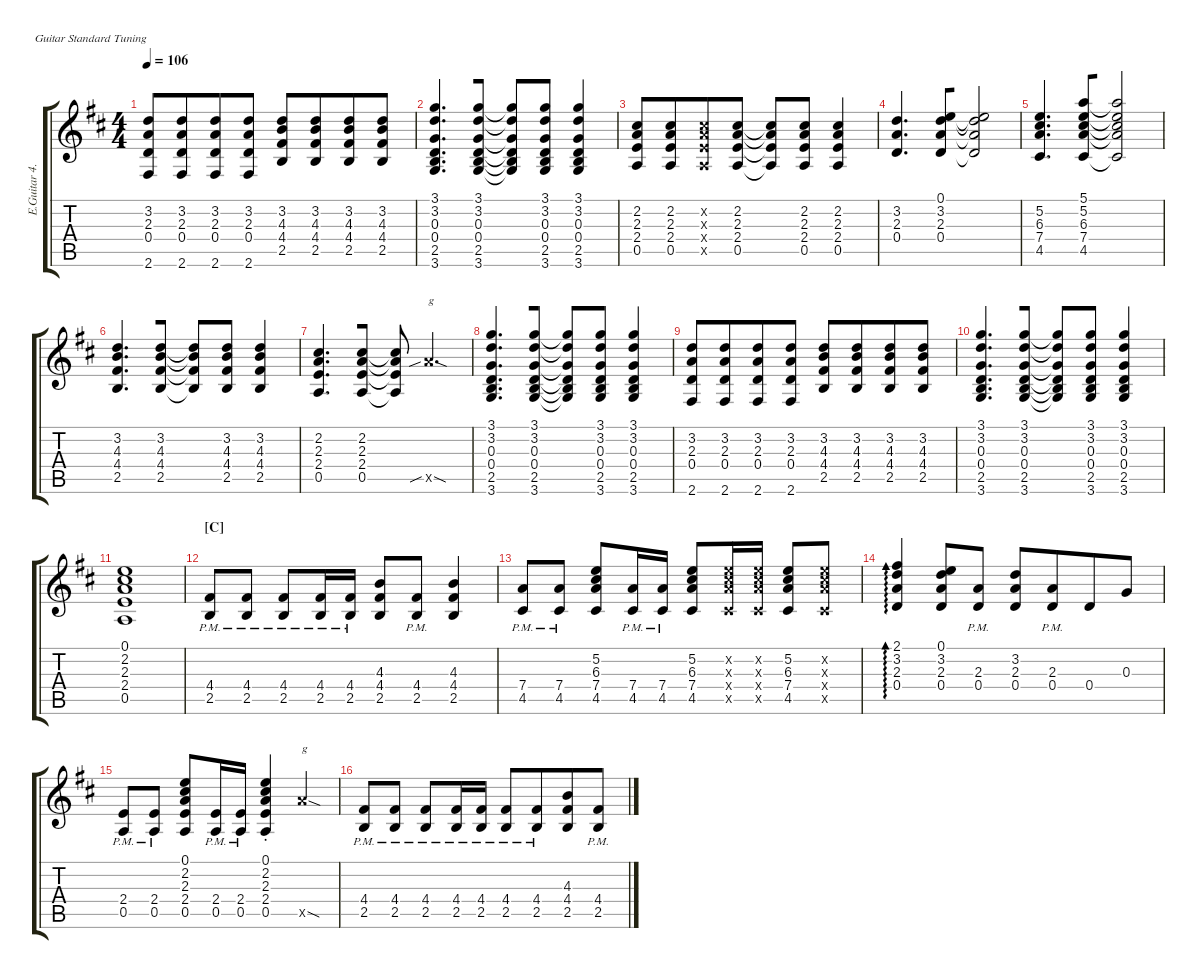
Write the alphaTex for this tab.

\defaultSystemsLayout 4
\hideDynamics
\track ("E.Guitar 4." "E.Guitar 4.") {defaultSystemsLayout 4 instrument overdrivenguitar}
\staff {score tabs}
\tuning (E4 B3 G3 D3 A2 E2)
\ts (4 4)
\tempo 106
\clef g2
\ks d
(2.6{acc #} 2.3{acc forcenatural} 3.2{acc forcenatural} 0.4{acc forcenatural}).8{dy mf beam Up beam merge} (2.6{acc #} 3.2{acc forcenatural} 2.3{acc forcenatural} 0.4{acc forcenatural}).8{beam Up beam merge} (2.6{acc #} 3.2{acc forcenatural} 2.3{acc forcenatural} 0.4{acc forcenatural}).8{beam Up beam merge} (2.6{acc #} 3.2{acc forcenatural} 2.3{acc forcenatural} 0.4{acc forcenatural}).8{beam Up} (2.5{acc forcenatural} 4.4{acc #} 4.3{acc forcenatural} 3.2{acc forcenatural}).8{beam Up beam merge} (2.5{acc forcenatural} 4.4{acc #} 3.2{acc forcenatural} 4.3{acc forcenatural}).8{beam Up beam merge} (2.5{acc forcenatural} 4.4{acc #} 3.2{acc forcenatural} 4.3{acc forcenatural}).8{beam Up beam merge} (2.5{acc forcenatural} 4.4{acc #} 3.2{acc forcenatural} 4.3{acc forcenatural}).8{beam Up} |
(3.6{acc forcenatural} 2.5{acc forcenatural} 3.1{acc forcenatural} 3.2{acc forcenatural} 0.3{acc forcenatural} 0.4{acc forcenatural}).4{d beam Up beam merge} (3.6{acc forcenatural} 2.5{acc forcenatural} 3.1{acc forcenatural} 3.2{acc forcenatural} 0.3{acc forcenatural} 0.4{acc forcenatural}).8{beam Up beam split} (3.6{t acc forcenatural} 2.5{t acc forcenatural} 3.1{t acc forcenatural} 3.2{t acc forcenatural} 0.3{t acc forcenatural} 0.4{t acc forcenatural}).8{beam Up} (3.6{acc forcenatural} 2.5{acc forcenatural} 3.1{acc forcenatural} 3.2{acc forcenatural} 0.3{acc forcenatural} 0.4{acc forcenatural}).8{beam Up} (3.6{acc forcenatural} 2.5{acc forcenatural} 3.1{acc forcenatural} 3.2{acc forcenatural} 0.3{acc forcenatural} 0.4{acc forcenatural}).4{beam Up} |
(0.5{acc forcenatural} 2.4{acc forcenatural} 2.3{acc forcenatural} 2.2{acc #}).8{beam Up beam merge} (0.5{acc forcenatural} 2.4{acc forcenatural} 2.3{acc forcenatural} 2.2{acc #}).8{beam Up beam merge} (0.5{x acc forcenatural} 2.4{x acc forcenatural} 2.3{x acc forcenatural} 2.2{x acc #}).8{beam Up} (0.5{acc forcenatural} 2.4{acc forcenatural} 2.3{acc forcenatural} 2.2{acc #}).8{beam Up} (0.5{t acc forcenatural} 2.4{t acc forcenatural} 2.3{t acc forcenatural} 2.2{t acc #}).8{beam Up} (0.5{acc forcenatural} 2.4{acc forcenatural} 2.3{acc forcenatural} 2.2{acc #}).8{beam Up} (0.5{acc forcenatural} 2.4{acc forcenatural} 2.3{acc forcenatural} 2.2{acc #}).4{beam Up} |
(0.4{acc forcenatural} 2.3{acc forcenatural} 3.2{acc forcenatural}).4{d beam Up beam merge} (0.4{acc forcenatural} 2.3{acc forcenatural} 3.2{acc forcenatural} 0.1{acc forcenatural}).8{beam Up beam merge} (0.4{t acc forcenatural} 2.3{t acc forcenatural} 3.2{t acc forcenatural} 0.1{t acc forcenatural}).2{beam Up} |
(4.5{acc #} 7.4{acc forcenatural} 6.3{acc #} 5.2{acc forcenatural}).4{d beam Up beam merge} (4.5{acc #} 7.4{acc forcenatural} 6.3{acc #} 5.2{acc forcenatural} 5.1{acc forcenatural}).8{beam Down beam merge} (4.5{t acc #} 7.4{t acc forcenatural} 6.3{t acc #} 5.2{t acc forcenatural} 5.1{t acc forcenatural}).2{beam Down} |
(2.5{acc forcenatural} 4.4{acc #} 3.2{acc forcenatural} 4.3{acc forcenatural}).4{d beam Up beam merge} (2.5{acc forcenatural} 4.4{acc #} 3.2{acc forcenatural} 4.3{acc forcenatural}).8{beam Up} (2.5{t acc forcenatural} 4.4{t acc #} 3.2{t acc forcenatural} 4.3{t acc forcenatural}).8{beam Up} (2.5{acc forcenatural} 4.4{acc #} 3.2{acc forcenatural} 4.3{acc forcenatural}).8{beam Up} (2.5{acc forcenatural} 4.4{acc #} 3.2{acc forcenatural} 4.3{acc forcenatural}).4{beam Up} |
(0.5{acc forcenatural} 2.4{acc forcenatural} 2.3{acc forcenatural} 2.2{acc #}).4{d beam Up beam merge} (0.5{acc forcenatural} 2.4{acc forcenatural} 2.3{acc forcenatural} 2.2{acc #}).8{beam Up beam split} (0.5{t acc forcenatural} 2.4{t acc forcenatural} 2.3{t acc forcenatural} 2.2{t acc #}).8{beam Up} 12.5{sib sod x acc forcenatural}.4{d txt "g" beam Up} |
(3.6{acc forcenatural} 2.5{acc forcenatural} 3.1{acc forcenatural} 3.2{acc forcenatural} 0.3{acc forcenatural} 0.4{acc forcenatural}).4{d beam Up beam merge} (3.6{acc forcenatural} 2.5{acc forcenatural} 3.1{acc forcenatural} 3.2{acc forcenatural} 0.3{acc forcenatural} 0.4{acc forcenatural}).8{beam Up beam split} (3.6{t acc forcenatural} 2.5{t acc forcenatural} 3.1{t acc forcenatural} 3.2{t acc forcenatural} 0.3{t acc forcenatural} 0.4{t acc forcenatural}).8{beam Up} (3.6{acc forcenatural} 2.5{acc forcenatural} 3.1{acc forcenatural} 3.2{acc forcenatural} 0.3{acc forcenatural} 0.4{acc forcenatural}).8{beam Up} (3.6{acc forcenatural} 2.5{acc forcenatural} 3.1{acc forcenatural} 3.2{acc forcenatural} 0.3{acc forcenatural} 0.4{acc forcenatural}).4{beam Up} |
(2.6{acc #} 2.3{acc forcenatural} 3.2{acc forcenatural} 0.4{acc forcenatural}).8{beam Up beam merge} (2.6{acc #} 3.2{acc forcenatural} 2.3{acc forcenatural} 0.4{acc forcenatural}).8{beam Up beam merge} (2.6{acc #} 3.2{acc forcenatural} 2.3{acc forcenatural} 0.4{acc forcenatural}).8{beam Up beam merge} (2.6{acc #} 3.2{acc forcenatural} 2.3{acc forcenatural} 0.4{acc forcenatural}).8{beam Up} (2.5{acc forcenatural} 4.4{acc #} 4.3{acc forcenatural} 3.2{acc forcenatural}).8{beam Up beam merge} (2.5{acc forcenatural} 4.4{acc #} 3.2{acc forcenatural} 4.3{acc forcenatural}).8{beam Up beam merge} (2.5{acc forcenatural} 4.4{acc #} 3.2{acc forcenatural} 4.3{acc forcenatural}).8{beam Up beam merge} (2.5{acc forcenatural} 4.4{acc #} 3.2{acc forcenatural} 4.3{acc forcenatural}).8{beam Up} |
(3.6{acc forcenatural} 2.5{acc forcenatural} 3.1{acc forcenatural} 3.2{acc forcenatural} 0.3{acc forcenatural} 0.4{acc forcenatural}).4{d beam Up beam merge} (3.6{acc forcenatural} 2.5{acc forcenatural} 3.1{acc forcenatural} 3.2{acc forcenatural} 0.3{acc forcenatural} 0.4{acc forcenatural}).8{beam Up beam split} (3.6{t acc forcenatural} 2.5{t acc forcenatural} 3.1{t acc forcenatural} 3.2{t acc forcenatural} 0.3{t acc forcenatural} 0.4{t acc forcenatural}).8{beam Up} (3.6{acc forcenatural} 2.5{acc forcenatural} 3.1{acc forcenatural} 3.2{acc forcenatural} 0.3{acc forcenatural} 0.4{acc forcenatural}).8{beam Up} (3.6{acc forcenatural} 2.5{acc forcenatural} 3.1{acc forcenatural} 3.2{acc forcenatural} 0.3{acc forcenatural} 0.4{acc forcenatural}).4{beam Up} |
(0.5{acc forcenatural} 2.4{acc forcenatural} 2.3{acc forcenatural} 2.2{acc #} 0.1{acc forcenatural}).1{beam Up beam merge} |
\section ("C" "")
(2.5{pm acc forcenatural} 4.4{pm acc #}).8{beam Up beam merge} (2.5{pm acc forcenatural} 4.4{pm acc #}).8{beam Up beam split} (2.5{pm acc forcenatural} 4.4{pm acc #}).8{beam Up beam merge} (2.5{pm acc forcenatural} 4.4{pm acc #}).16{beam Up} (2.5{pm acc forcenatural} 4.4{pm acc #}).16{beam Up} (4.3{acc forcenatural} 4.4{acc #} 2.5{acc forcenatural}).8{beam Up beam merge} (2.5{pm acc forcenatural} 4.4{pm acc #}).8{beam Up beam merge} (4.3{acc forcenatural} 4.4{acc #} 2.5{acc forcenatural}).4{beam Up beam merge} |
(4.5{pm acc #} 7.4{pm acc forcenatural}).8{beam Up beam merge} (4.5{pm acc #} 7.4{pm acc forcenatural}).8{beam Up beam split} (4.5{acc #} 5.2{acc forcenatural} 7.4{acc forcenatural} 6.3{acc #}).8{beam Up beam merge} (4.5{pm acc #} 7.4{pm acc forcenatural}).16{beam Up} (4.5{pm acc #} 7.4{pm acc forcenatural}).16{beam Up} (4.5{acc #} 5.2{acc forcenatural} 7.4{acc forcenatural} 6.3{acc #}).8{beam Up beam merge} (4.5{x acc #} 5.2{x acc forcenatural} 7.4{x acc forcenatural} 6.3{x acc #}).16{beam Up beam merge} (4.5{x acc #} 5.2{x acc forcenatural} 7.4{x acc forcenatural} 6.3{x acc #}).16{beam Up beam split} (4.5{acc #} 5.2{acc forcenatural} 7.4{acc forcenatural} 6.3{acc #}).8{beam Up beam merge} (4.5{x acc #} 5.2{x acc forcenatural} 7.4{x acc forcenatural} 6.3{x acc #}).8{beam Up beam merge} |
(0.4{acc forcenatural} 2.3{acc forcenatural} 3.2{acc forcenatural} 2.1{acc #}).4{ad 0 beam Up beam merge} (0.4{acc forcenatural} 2.3{acc forcenatural} 3.2{acc forcenatural} 0.1{acc forcenatural}).8{beam Up beam merge} (2.3{pm acc forcenatural} 0.4{pm acc forcenatural}).8{beam Up} (0.4{acc forcenatural} 2.3{acc forcenatural} 3.2{acc forcenatural}).8{beam Up beam merge} (2.3{pm acc forcenatural} 0.4{pm acc forcenatural}).8{beam Up beam merge} 0.4{acc forcenatural}.8{beam Up} 0.3{acc forcenatural}.8{beam Up} |
(0.5{pm acc forcenatural} 2.4{pm acc forcenatural}).8{beam Up} (0.5{pm acc forcenatural} 2.4{pm acc forcenatural}).8{beam Up beam split} (0.5{acc forcenatural} 2.4{acc forcenatural} 2.3{acc forcenatural} 2.2{acc #} 0.1{acc forcenatural}).8{beam Up} (0.5{pm acc forcenatural} 2.4{pm acc forcenatural}).16{beam Up} (0.5{pm acc forcenatural} 2.4{pm acc forcenatural}).16{beam Up} (0.5{st acc forcenatural} 2.4{st acc forcenatural} 2.3{acc forcenatural} 2.2{acc #} 0.1{acc forcenatural}).4{beam Up} 12.5{sod x acc forcenatural}.4{txt "g" beam Up} |
(2.5{pm acc forcenatural} 4.4{pm acc #}).8{beam Up beam merge} (2.5{pm acc forcenatural} 4.4{pm acc #}).8{beam Up beam split} (2.5{pm acc forcenatural} 4.4{pm acc #}).8{beam Up beam merge} (2.5{pm acc forcenatural} 4.4{pm acc #}).16{beam Up} (2.5{pm acc forcenatural} 4.4{pm acc #}).16{beam Up} (4.4{pm acc #} 2.5{pm acc forcenatural}).8{beam Up beam merge} (2.5{pm acc forcenatural} 4.4{pm acc #}).8{beam Up beam merge} (4.3{acc forcenatural} 4.4{acc #} 2.5{acc forcenatural}).8{beam Up beam merge} (2.5{pm acc forcenatural} 4.4{pm acc #}).8{beam Up beam merge}
